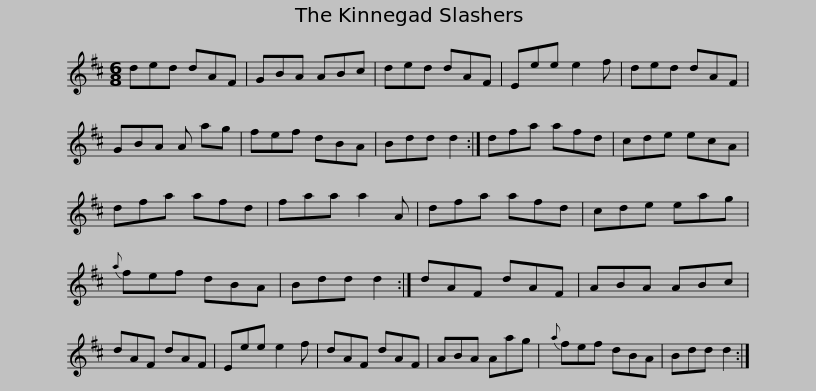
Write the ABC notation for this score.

X:1
L:1/8
M:6/8
I:linebreak $
K:D
V:1 treble
V:1
 ded dAF | GBA ABc | ded dAF | Eee e2 f | ded dAF | %5
 GBA A ag | fef dBA |$ Bdd d2 :| dfa afd | cde ecA | %10
 dfa afd | faa a2 A | dfa afd | cde eag |${a} fef dBA | %15
 Bdd d2 :| dAF dAF | ABA ABc | dAF dAF | Eee e2 f | %20
 dAF dAF |$ ABA Aag |{a} fef dBA | Bdd d2 :| %24
